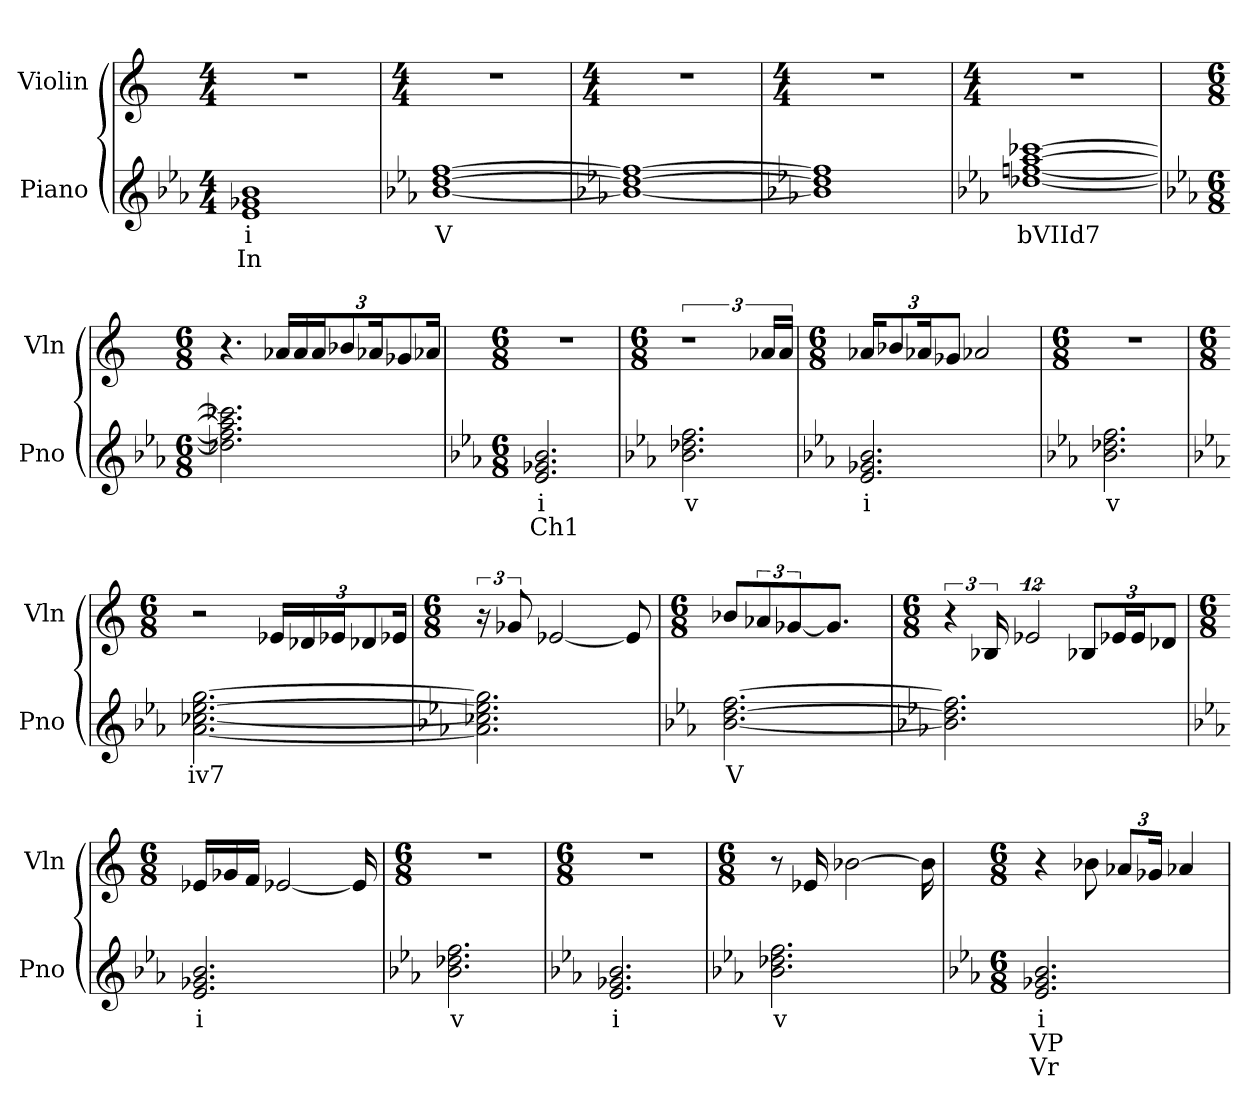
**kern	**text	**text	**text	**kern
*part2	*part2	*part2	*part2	*part1
*staff2	*staff2	*staff2	*staff2	*staff1
*I"Piano	*	*	*	*I"Violin
*I'Pno	*	*	*	*I'Vln
*k[b-e-a-]	*	*	*	*
*E-:	*	*	*	*
*M4/4	*	*	*	*M4/4
=	=	=	=	=
1e- 1g-X 1b-	i	In	.	1r
=	=	=	=	=
*k[b-e-a-]	*	*	*	*
*E-:	*	*	*	*
*	*	*	*	*M4/4
[1b- [1dd [1ff	V	.	.	1r
=	=	=	=	=
*k[b-e-a-]	*	*	*	*
*E-:	*	*	*	*
*	*	*	*	*M4/4
1b-_ 1dd_ 1ff_	.	.	.	1r
=	=	=	=	=
*k[b-e-a-]	*	*	*	*
*E-:	*	*	*	*
*	*	*	*	*M4/4
1b-] 1dd] 1ff]	.	.	.	1r
=	=	=	=	=
*k[b-e-a-]	*	*	*	*
*E-:	*	*	*	*
*	*	*	*	*M4/4
[1dd-X [1ffn [1aa- [1ccc-X	bVIId7	.	.	1r
=	=	=	=	=
*k[b-e-a-]	*	*	*	*
*E-:	*	*	*	*
*M6/8	*	*	*	*M6/8
2.dd-X] 2.ffn] 2.aa-] 2.ccc-X]	.	.	.	4.r
.	.	.	.	24a-XLL
.	.	.	.	24a-
.	.	.	.	24a-J
.	.	.	.	12b-X
.	.	.	.	24a-XK
.	.	.	.	12g-X
.	.	.	.	24a-XJk
=	=	=	=	=
*k[b-e-a-]	*	*	*	*
*E-:	*	*	*	*
*M6/8	*	*	*	*M6/8
2.e- 2.g-X 2.b-	i	Ch1	.	2.r
=	=	=	=	=
*k[b-e-a-]	*	*	*	*
*E-:	*	*	*	*
*	*	*	*	*M6/8
2.b- 2.dd-X 2.ff	v	.	.	3%2r
.	.	.	.	24a-XLL
.	.	.	.	24a-JJ
=	=	=	=	=
*k[b-e-a-]	*	*	*	*
*E-:	*	*	*	*
*	*	*	*	*M6/8
2.e- 2.g-X 2.b-	i	.	.	24a-XKL
.	.	.	.	12b-X
.	.	.	.	24a-XK
.	.	.	.	12g-XJ
.	.	.	.	2a-X
=	=	=	=	=
*k[b-e-a-]	*	*	*	*
*E-:	*	*	*	*
*	*	*	*	*M6/8
2.b- 2.dd-X 2.ff	v	.	.	2.r
=	=	=	=	=
*k[b-e-a-]	*	*	*	*
*E-:	*	*	*	*
*	*	*	*	*M6/8
[2.a- [2.cc-X [2.ee- [2.gg	iv7	.	.	2r
.	.	.	.	24e-XLL
.	.	.	.	24d-X
.	.	.	.	24e-XJ
.	.	.	.	12d-X
.	.	.	.	24e-XJk
=	=	=	=	=
*k[b-e-a-]	*	*	*	*
*E-:	*	*	*	*
*	*	*	*	*M6/8
2.a-] 2.cc-X] 2.ee-] 2.gg]	.	.	.	24r
.	.	.	.	12g-X
.	.	.	.	[2e-X
.	.	.	.	8e-]
=	=	=	=	=
*k[b-e-a-]	*	*	*	*
*E-:	*	*	*	*
*	*	*	*	*M6/8
[2.b- [2.dd [2.ff	V	.	.	8b-XL
.	.	.	.	12a-XJ
.	.	.	.	[6g-X
.	.	.	.	4.g-]
=	=	=	=	=
*k[b-e-a-]	*	*	*	*
*E-:	*	*	*	*
*	*	*	*	*M6/8
2.b-] 2.dd] 2.ff]	.	.	.	6r
.	.	.	.	24B-X
.	.	.	.	24%7e-X
.	.	.	.	12B-XL
.	.	.	.	24e-XL
.	.	.	.	24e-J
.	.	.	.	12d-XJ
=	=	=	=	=
*k[b-e-a-]	*	*	*	*
*E-:	*	*	*	*
*	*	*	*	*M6/8
2.e- 2.g-X 2.b-	i	.	.	16e-XLL
.	.	.	.	16g-X
.	.	.	.	16fJJ
.	.	.	.	[2e-X
.	.	.	.	16e-]
=	=	=	=	=
*k[b-e-a-]	*	*	*	*
*E-:	*	*	*	*
*	*	*	*	*M6/8
2.b- 2.dd-X 2.ff	v	.	.	2.r
=	=	=	=	=
*k[b-e-a-]	*	*	*	*
*E-:	*	*	*	*
*	*	*	*	*M6/8
2.e- 2.g-X 2.b-	i	.	.	2.r
=	=	=	=	=
*k[b-e-a-]	*	*	*	*
*E-:	*	*	*	*
*	*	*	*	*M6/8
2.b- 2.dd-X 2.ff	v	.	.	8r
.	.	.	.	16e-X
.	.	.	.	[2b-X
.	.	.	.	16b-]
=	=	=	=	=
*k[b-e-a-]	*	*	*	*
*E-:	*	*	*	*
*M6/8	*	*	*	*M6/8
2.e- 2.g-X 2.b-	i	VP	Vr	4r
.	.	.	.	8b-X
.	.	.	.	12a-XL
.	.	.	.	24g-XJk
.	.	.	.	4a-X
=	=	=	=	=
*-	*-	*-	*-	*-
